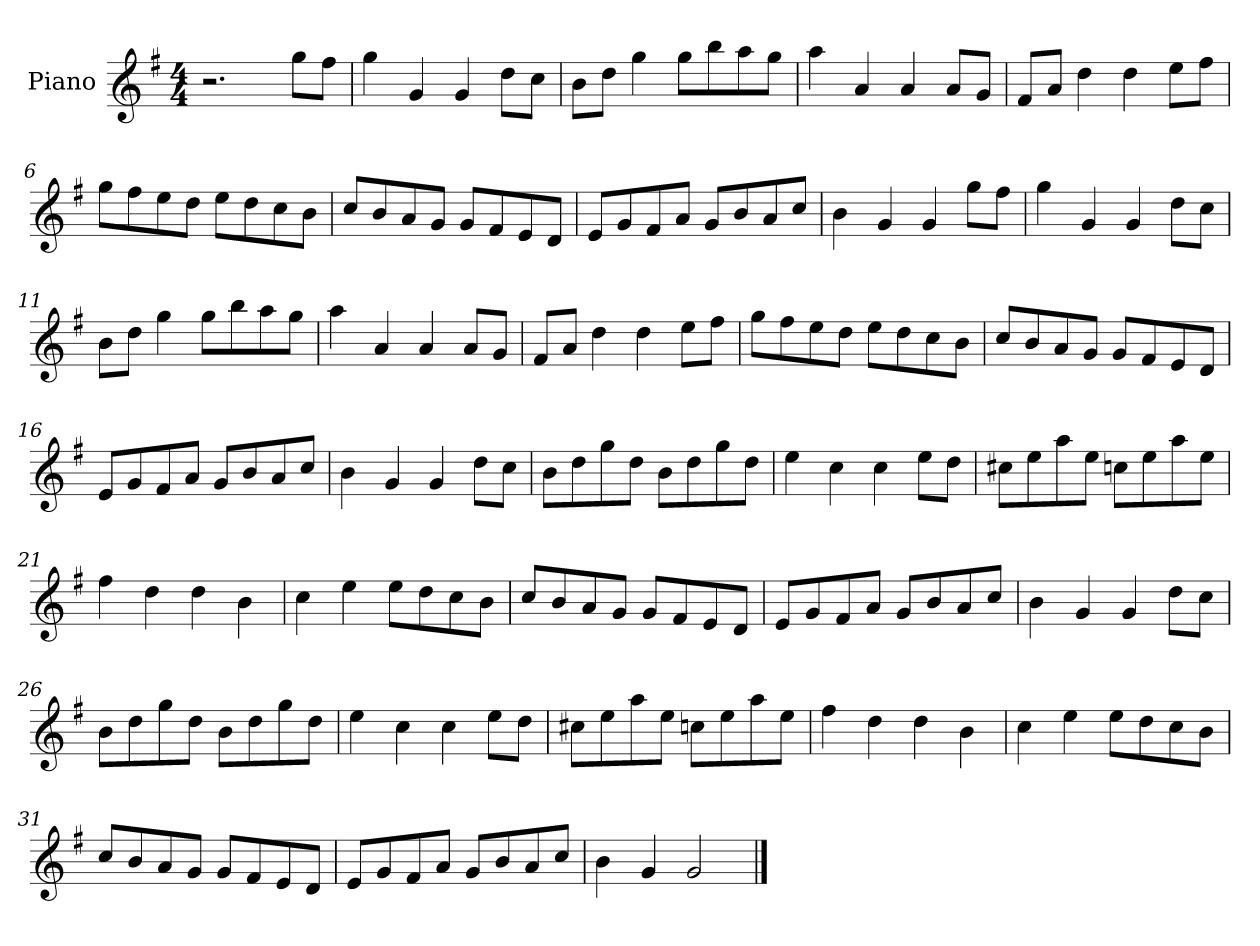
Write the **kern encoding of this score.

**kern
*part1
*staff1
*I"Piano
*I'Pno
*clefG2
*k[f#]
*M4/4
=1
2.r
8gg\L
8ff#\J
=2
4gg\
4g/
4g/
8dd\L
8cc\J
=3
8b\L
8dd\J
4gg\
8gg\L
8bb\
8aa\
8gg\J
=4
4aa\
4a/
4a/
8a/L
8g/J
=5
8f#/L
8a/J
4dd\
4dd\
8ee\L
8ff#\J
=6
8gg\L
8ff#\
8ee\
8dd\J
8ee\L
8dd\
8cc\
8b\J
=7
8cc/L
8b/
8a/
8g/J
8g/L
8f#/
8e/
8d/J
=8
8e/L
8g/
8f#/
8a/J
8g/L
8b/
8a/
8cc/J
=9
4b\
4g/
4g/
8gg\L
8ff#\J
=10
4gg\
4g/
4g/
8dd\L
8cc\J
=11
8b\L
8dd\J
4gg\
8gg\L
8bb\
8aa\
8gg\J
=12
4aa\
4a/
4a/
8a/L
8g/J
=13
8f#/L
8a/J
4dd\
4dd\
8ee\L
8ff#\J
=14
8gg\L
8ff#\
8ee\
8dd\J
8ee\L
8dd\
8cc\
8b\J
=15
8cc/L
8b/
8a/
8g/J
8g/L
8f#/
8e/
8d/J
=16
8e/L
8g/
8f#/
8a/J
8g/L
8b/
8a/
8cc/J
=17
4b\
4g/
4g/
8dd\L
8cc\J
=18
8b\L
8dd\
8gg\
8dd\J
8b\L
8dd\
8gg\
8dd\J
=19
4ee\
4cc\
4cc\
8ee\L
8dd\J
=20
8cc#X\L
8ee\
8aa\
8ee\J
8ccn\L
8ee\
8aa\
8ee\J
=21
4ff#\
4dd\
4dd\
4b\
=22
4cc\
4ee\
8ee\L
8dd\
8cc\
8b\J
=23
8cc/L
8b/
8a/
8g/J
8g/L
8f#/
8e/
8d/J
=24
8e/L
8g/
8f#/
8a/J
8g/L
8b/
8a/
8cc/J
=25
4b\
4g/
4g/
8dd\L
8cc\J
=26
8b\L
8dd\
8gg\
8dd\J
8b\L
8dd\
8gg\
8dd\J
=27
4ee\
4cc\
4cc\
8ee\L
8dd\J
=28
8cc#X\L
8ee\
8aa\
8ee\J
8ccn\L
8ee\
8aa\
8ee\J
=29
4ff#\
4dd\
4dd\
4b\
=30
4cc\
4ee\
8ee\L
8dd\
8cc\
8b\J
=31
8cc/L
8b/
8a/
8g/J
8g/L
8f#/
8e/
8d/J
=32
8e/L
8g/
8f#/
8a/J
8g/L
8b/
8a/
8cc/J
=33
4b\
4g/
2g/
==
*-
